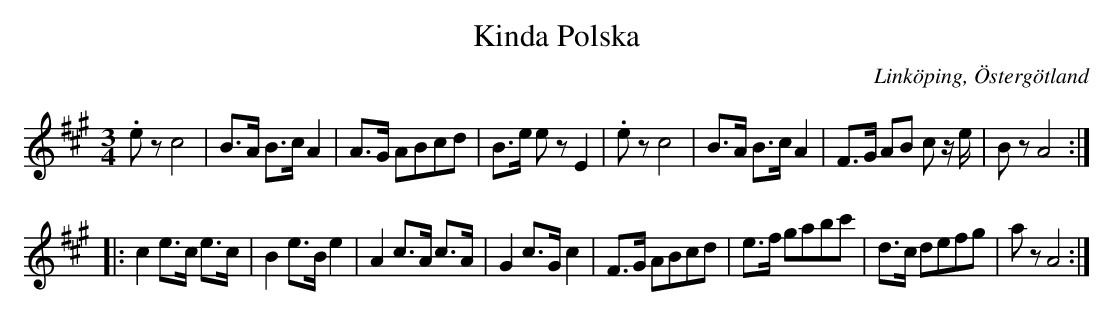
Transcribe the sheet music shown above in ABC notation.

X:1
T:Kinda Polska
O:Linköping, Östergötland
M:3/4
L:1/8
K:A
.e z c4 | B3/2A/2 B3/2c/2 A2 | A3/2G/2 ABcd | B3/2e/2 e z E2 | .e z c4 | B3/2A/2 B3/2c/2 A2 | F3/2G/2 AB c z/2 e/2 | B z A4 ::
c2 e3/2c/2 e3/2c/2 | B2 e3/2B/2 e2 | A2 c3/2A/2 c3/2A/2 | G2 c3/2G/2 c2 | F3/2G/2 ABcd | e3/2f/2 gabc' | d3/2c/2 defg | a z A4 :|]
